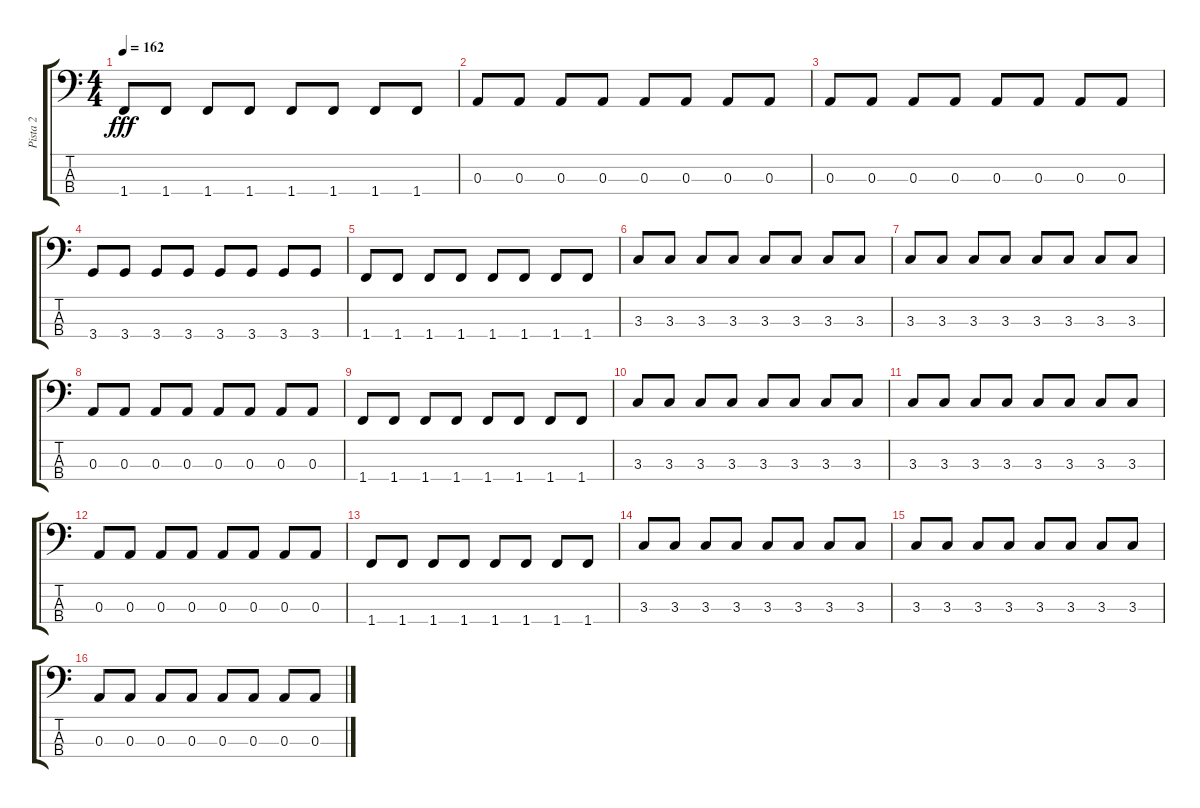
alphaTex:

\track ("Pista 2" "Pista 2") {instrument electricbasspick}
\staff {score tabs}
\tuning (G2 D2 A1 E1) {hide}
\ts (4 4)
\tempo 162
\clef f4
\ks c
1.4.8{dy fff} 1.4.8 1.4.8 1.4.8 1.4.8 1.4.8 1.4.8 1.4.8 |
0.3.8 0.3.8 0.3.8 0.3.8 0.3.8 0.3.8 0.3.8 0.3.8 |
0.3.8 0.3.8 0.3.8 0.3.8 0.3.8 0.3.8 0.3.8 0.3.8 |
3.4.8 3.4.8 3.4.8 3.4.8 3.4.8 3.4.8 3.4.8 3.4.8 |
1.4.8 1.4.8 1.4.8 1.4.8 1.4.8 1.4.8 1.4.8 1.4.8 |
3.3.8 3.3.8 3.3.8 3.3.8 3.3.8 3.3.8 3.3.8 3.3.8 |
3.3.8 3.3.8 3.3.8 3.3.8 3.3.8 3.3.8 3.3.8 3.3.8 |
0.3.8 0.3.8 0.3.8 0.3.8 0.3.8 0.3.8 0.3.8 0.3.8 |
1.4.8 1.4.8 1.4.8 1.4.8 1.4.8 1.4.8 1.4.8 1.4.8 |
3.3.8 3.3.8 3.3.8 3.3.8 3.3.8 3.3.8 3.3.8 3.3.8 |
3.3.8 3.3.8 3.3.8 3.3.8 3.3.8 3.3.8 3.3.8 3.3.8 |
0.3.8 0.3.8 0.3.8 0.3.8 0.3.8 0.3.8 0.3.8 0.3.8 |
1.4.8 1.4.8 1.4.8 1.4.8 1.4.8 1.4.8 1.4.8 1.4.8 |
3.3.8 3.3.8 3.3.8 3.3.8 3.3.8 3.3.8 3.3.8 3.3.8 |
3.3.8 3.3.8 3.3.8 3.3.8 3.3.8 3.3.8 3.3.8 3.3.8 |
0.3.8 0.3.8 0.3.8 0.3.8 0.3.8 0.3.8 0.3.8 0.3.8
